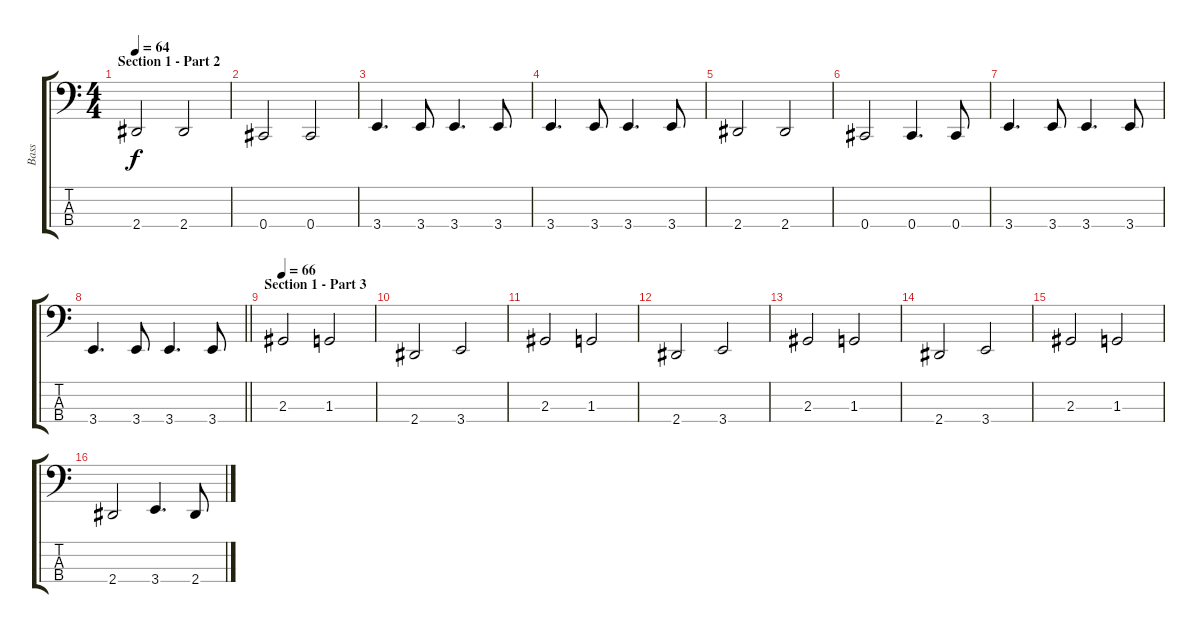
\track ("Bass" "Bass") {instrument electricbasspick}
\staff {score tabs}
\tuning (E2 B1 Gb1 Db1) {hide}
\ts (4 4)
\section ("" "Section 1 - Part 2")
\tempo 64
\clef f4
\ks c
2.4.2{dy f} 2.4.2 |
0.4.2 0.4.2 |
3.4.4{d} 3.4.8 3.4.4{d} 3.4.8 |
3.4.4{d} 3.4.8 3.4.4{d} 3.4.8 |
2.4.2 2.4.2 |
0.4.2 0.4.4{d} 0.4.8 |
3.4.4{d} 3.4.8 3.4.4{d} 3.4.8 |
\barLineRight lightlight
3.4.4{d} 3.4.8 3.4.4{d} 3.4.8 |
\section ("" "Section 1 - Part 3")
\tempo 66
2.3.2 1.3.2 |
2.4.2 3.4.2 |
2.3.2 1.3.2 |
2.4.2 3.4.2 |
2.3.2 1.3.2 |
2.4.2 3.4.2 |
2.3.2 1.3.2 |
2.4.2 3.4.4{d} 2.4.8
